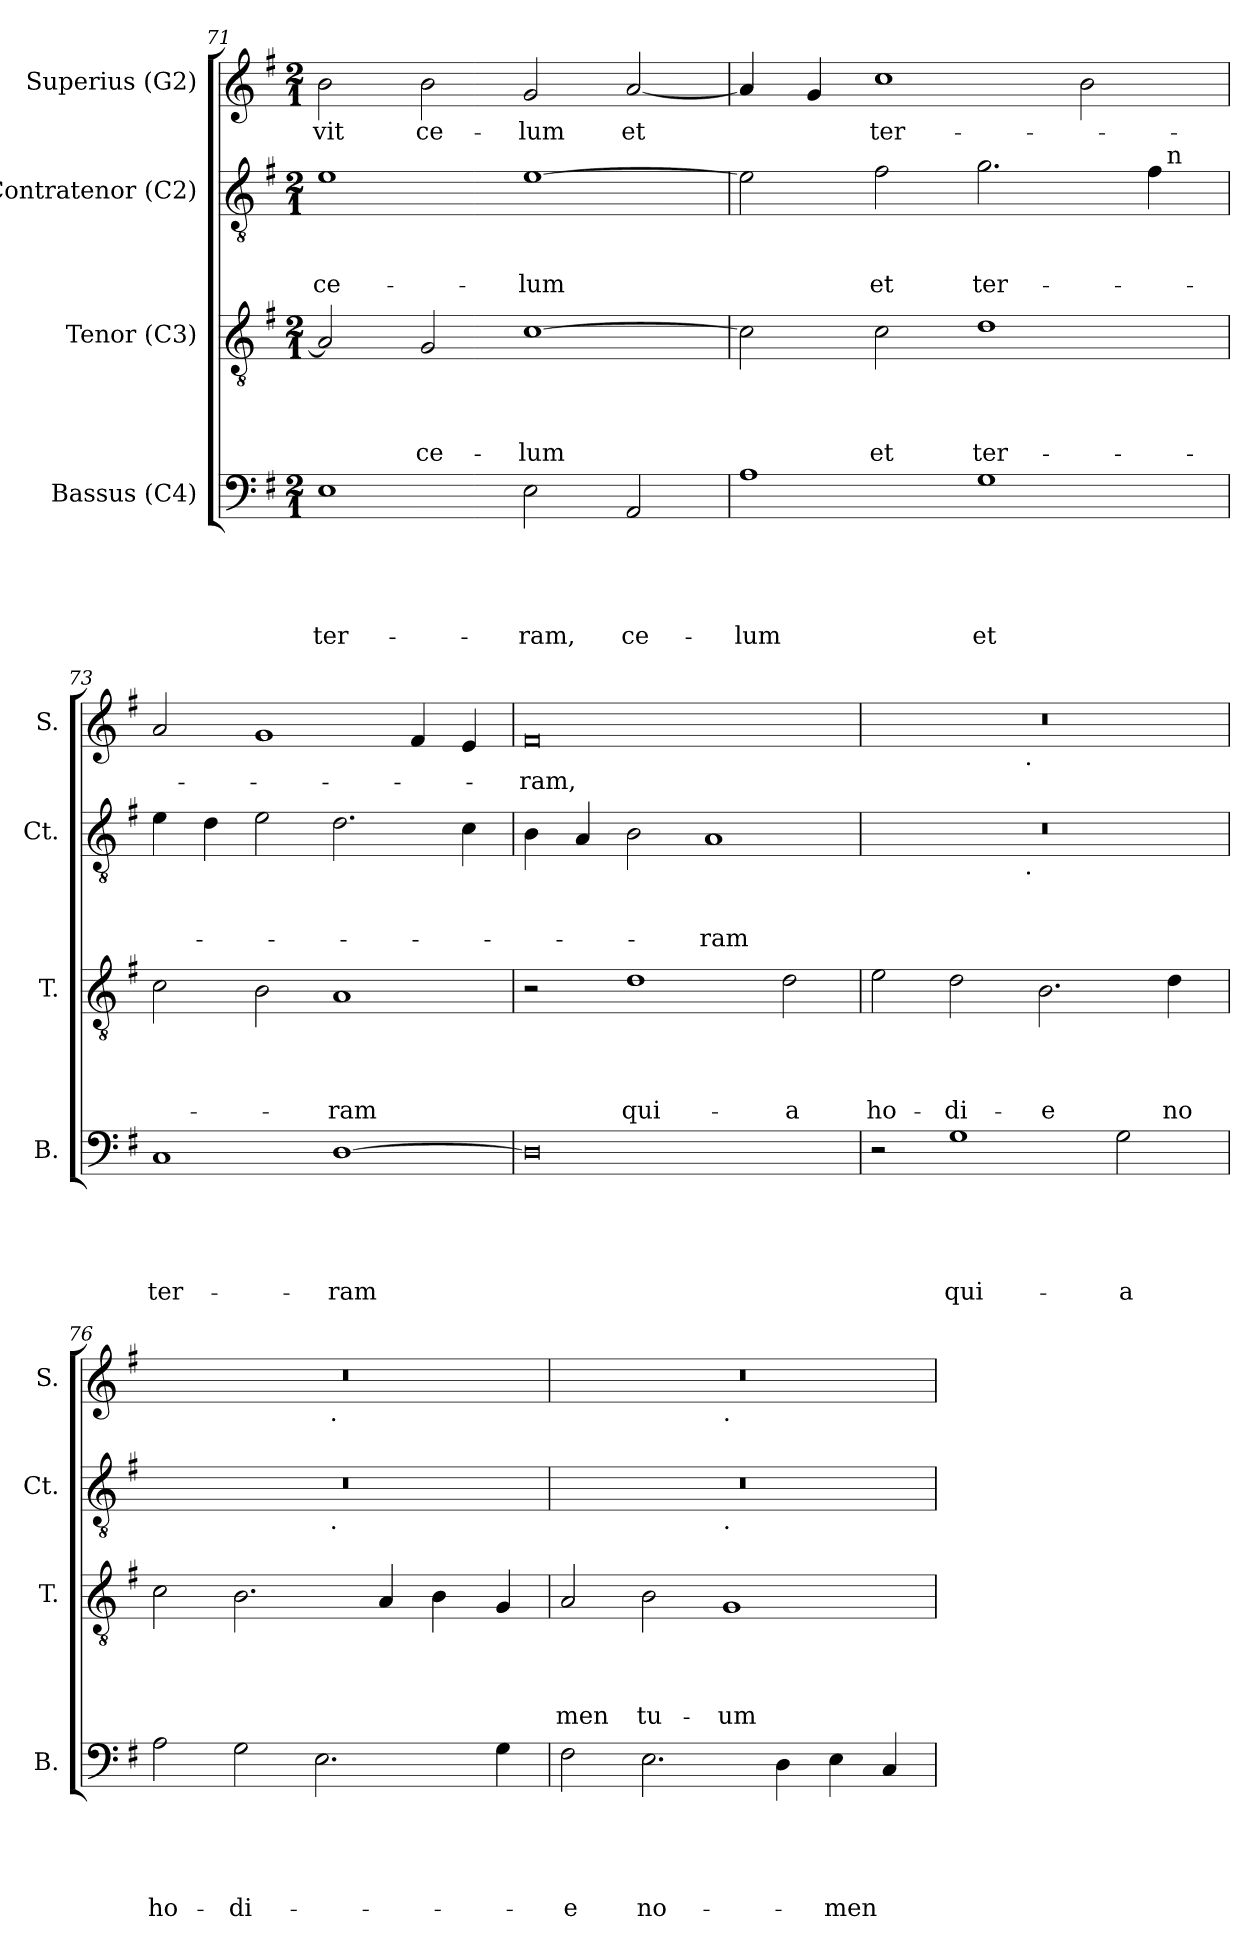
**kern	**text	**text	**text	**text	**text	**kern	**text	**text	**text	**text	**kern	**text	**text	**text	**kern	**text
*part4	*part4	*part4	*part4	*part4	*part4	*part3	*part3	*part3	*part3	*part3	*part2	*part2	*part2	*part2	*part1	*part1
*staff4	*staff4	*staff4	*staff4	*staff4	*staff4	*staff3	*staff3	*staff3	*staff3	*staff3	*staff2	*staff2	*staff2	*staff2	*staff1	*staff1
*I"Bassus (C4)	*	*	*	*	*	*I"Tenor (C3)	*	*	*	*	*I"Contratenor (C2)	*	*	*	*I"Superius (G2)	*
*I'B.	*	*	*	*	*	*I'T.	*	*	*	*	*I'Ct.	*	*	*	*I'S.	*
*clefF4	*	*	*	*	*	*clefGv2	*	*	*	*	*clefGv2	*	*	*	*clefG2	*
*k[f#]	*	*	*	*	*	*k[f#]	*	*	*	*	*k[f#]	*	*	*	*k[f#]	*
*G:	*	*	*	*	*	*G:	*	*	*	*	*G:	*	*	*	*G:	*
*M2/1	*	*	*	*	*	*M2/1	*	*	*	*	*M2/1	*	*	*	*M2/1	*
=71	=71	=71	=71	=71	=71	=71	=71	=71	=71	=71	=71	=71	=71	=71	=71	=71
!	!	!	!	!	!LO:LY:b	!	!	!	!	!	!	!	!	!LO:LY:b	!	!LO:LY:b
1E	.	.	.	.	ter-	2A/]	.	.	.	.	1e	.	.	ce-	2b\	-vit
!	!	!	!	!	!	!	!	!	!	!LO:LY:b	!	!	!	!	!	!LO:LY:b
.	.	.	.	.	.	2G/	.	.	.	ce-	.	.	.	.	2b\	ce-
!	!	!	!	!	!LO:LY:b	!	!	!	!	!LO:LY:b	!	!	!	!LO:LY:b	!	!LO:LY:b
2E\	.	.	.	.	-ram,	[<1c	.	.	.	-lum	[<1e	.	.	-lum	2g/	-lum
!	!	!	!	!	!LO:LY:b	!	!	!	!	!	!	!	!	!	!	!LO:LY:b
2AA/	.	.	.	.	ce-	.	.	.	.	.	.	.	.	.	[<2a/	et
!!LO:LB:g=z
=72	=72	=72	=72	=72	=72	=72	=72	=72	=72	=72	=72	=72	=72	=72	=72	=72
!	!	!	!	!	!LO:LY:b	!	!	!	!	!	!	!	!	!	!	!
*	*	*	*	*	*	*	*	*	*	*	*^	*	*	*	*	*
1A	.	.	.	.	-lum	2c\]	.	.	.	.	2e\]	1ryy	.	.	.	4a/]	.
.	.	.	.	.	.	.	.	.	.	.	.	.	.	.	.	4g/	.
!	!	!	!	!	!	!	!	!	!	!LO:LY:b	!	!	!	!	!LO:LY:b	!	!LO:LY:b
.	.	.	.	.	.	2c\	.	.	.	et	2f#\	.	.	.	et	1cc	ter-
!	!	!	!	!	!LO:LY:b	!	!	!	!	!LO:LY:b	!	!	!	!	!LO:LY:b	!	!
1G	.	.	.	.	et	1d	.	.	.	ter-	2.g\	2ryy	.	.	ter-	.	.
.	.	.	.	.	.	.	.	.	.	.	.	4ryy	.	.	.	2b\	.
.	.	.	.	.	.	.	.	.	.	.	4f#\	32ryy	.	.	.	.	.
!	!	!	!	!	!	!	!	!	!	!	!	!LO:TX:a:t=n	!	!	!	!	!
.	.	.	.	.	.	.	.	.	.	.	.	8..ryy	.	.	.	.	.
=73	=73	=73	=73	=73	=73	=73	=73	=73	=73	=73	=73	=73	=73	=73	=73	=73	=73
!	!	!	!	!	!LO:LY:b	!	!	!	!	!	!	!	!	!	!	!	!
*	*	*	*	*	*	*	*	*	*	*	*v	*v	*	*	*	*	*
1C	.	.	.	.	ter-	2c\	.	.	.	.	4e\	.	.	.	2a/	.
.	.	.	.	.	.	.	.	.	.	.	4d\	.	.	.	.	.
.	.	.	.	.	.	2B\	.	.	.	.	2e\	.	.	.	1g	.
!	!	!	!	!	!LO:LY:b	!	!	!	!	!LO:LY:b	!	!	!	!	!	!
[>1D	.	.	.	.	-ram	1A	.	.	.	-ram	2.d\	.	.	.	.	.
.	.	.	.	.	.	.	.	.	.	.	.	.	.	.	4f#/	.
.	.	.	.	.	.	.	.	.	.	.	4c\	.	.	.	4e/	.
=74	=74	=74	=74	=74	=74	=74	=74	=74	=74	=74	=74	=74	=74	=74	=74	=74
!	!	!	!	!	!	!	!	!	!	!	!	!	!	!	!	!LO:LY:b
0D]	.	.	.	.	.	2r	.	.	.	.	4B\	.	.	.	0f#	-ram,
.	.	.	.	.	.	.	.	.	.	.	4A/	.	.	.	.	.
!	!	!	!	!	!	!	!	!	!	!LO:LY:b	!	!	!	!	!	!
.	.	.	.	.	.	1d	.	.	.	qui-	2B\	.	.	.	.	.
!	!	!	!	!	!	!	!	!	!	!	!	!	!	!LO:LY:b	!	!
.	.	.	.	.	.	.	.	.	.	.	1A	.	.	-ram	.	.
!	!	!	!	!	!	!	!	!	!	!LO:LY:b	!	!	!	!	!	!
.	.	.	.	.	.	2d\	.	.	.	-a	.	.	.	.	.	.
=75	=75	=75	=75	=75	=75	=75	=75	=75	=75	=75	=75	=75	=75	=75	=75	=75
!	!	!	!	!	!	!	!	!	!	!LO:LY:b	!	!	!	!	!	!
*	*	*	*	*	*	*	*	*	*	*	*^	*	*	*	*^	*
2r	.	.	.	.	.	2e\	.	.	.	ho-	0r	2ryy	.	.	.	0r	2ryy	.
!	!	!	!	!	!LO:LY:b	!	!	!	!	!LO:LY:b	!	!	!	!	!	!	!	!
1G	.	.	.	.	qui-	2d\	.	.	.	-di-	.	4...ryy	.	.	.	.	4...ryy	.
!	!	!	!	!	!	!	!	!	!	!	!	!	!	!	!	!	!LO:TX:b:t=.	!
!	!	!	!	!	!	!	!	!	!	!	!	!LO:TX:b:t=.	!	!	!	!	!	!
.	.	.	.	.	.	.	.	.	.	.	.	1ryy	.	.	.	.	1ryy	.
!	!	!	!	!	!	!	!	!	!	!LO:LY:b	!	!	!	!	!	!	!	!
.	.	.	.	.	.	2.B\	.	.	.	-e	.	.	.	.	.	.	.	.
!	!	!	!	!	!LO:LY:b	!	!	!	!	!	!	!	!	!	!	!	!	!
2G\	.	.	.	.	-a	.	.	.	.	.	.	.	.	.	.	.	.	.
!	!	!	!	!	!	!	!	!	!	!LO:LY:b	!	!	!	!	!	!	!	!
.	.	.	.	.	.	4d\	.	.	.	no	.	.	.	.	.	.	.	.
.	.	.	.	.	.	.	.	.	.	.	.	32ryy	.	.	.	.	32ryy	.
!!LO:LB:g=z	!!
=76	=76	=76	=76	=76	=76	=76	=76	=76	=76	=76	=76	=76	=76	=76	=76	=76	=76	=76
!	!	!	!	!	!LO:LY:b	!	!	!	!	!	!	!	!	!	!	!	!	!
2A\	.	.	.	.	ho-	2c\	.	.	.	.	0r	1ryy	.	.	.	0r	1ryy	.
!	!	!	!	!	!LO:LY:b	!	!	!	!	!	!	!	!	!	!	!	!	!
2G\	.	.	.	.	-di-	2.B\	.	.	.	.	.	.	.	.	.	.	.	.
2.E\	.	.	.	.	.	.	.	.	.	.	.	32ryy	.	.	.	.	32ryy	.
!	!	!	!	!	!	!	!	!	!	!	!	!	!	!	!	!	!LO:TX:b:t=.	!
!	!	!	!	!	!	!	!	!	!	!	!	!LO:TX:b:t=.	!	!	!	!	!	!
.	.	.	.	.	.	.	.	.	.	.	.	2ryy	.	.	.	.	2ryy	.
.	.	.	.	.	.	4A/	.	.	.	.	.	.	.	.	.	.	.	.
.	.	.	.	.	.	4B\	.	.	.	.	.	.	.	.	.	.	.	.
.	.	.	.	.	.	.	.	.	.	.	.	4...ryy	.	.	.	.	4...ryy	.
4G\	.	.	.	.	.	4G/	.	.	.	.	.	.	.	.	.	.	.	.
=77	=77	=77	=77	=77	=77	=77	=77	=77	=77	=77	=77	=77	=77	=77	=77	=77	=77	=77
!	!	!	!	!	!LO:LY:b	!	!	!	!	!LO:LY:b	!	!	!	!	!	!	!	!
2F#\	.	.	.	.	-e	2A/	.	.	.	men	0r	1ryy	.	.	.	0r	1ryy	.
!	!	!	!	!	!LO:LY:b	!	!	!	!	!LO:LY:b	!	!	!	!	!	!	!	!
2.E\	.	.	.	.	no-	2B\	.	.	.	tu-	.	.	.	.	.	.	.	.
!	!	!	!	!	!	!	!	!	!	!	!	!	!	!	!	!	!LO:TX:b:t=.	!
!	!	!	!	!	!	!	!	!	!	!	!	!LO:TX:b:t=.	!	!	!	!	!	!
!	!	!	!	!	!	!	!	!	!	!LO:LY:b	!	!	!	!	!	!	!	!
.	.	.	.	.	.	1G	.	.	.	-um	.	1ryy	.	.	.	.	1ryy	.
4D\	.	.	.	.	.	.	.	.	.	.	.	.	.	.	.	.	.	.
!	!	!	!	!	!LO:LY:b	!	!	!	!	!	!	!	!	!	!	!	!	!
4E\	.	.	.	.	-men	.	.	.	.	.	.	.	.	.	.	.	.	.
4C/	.	.	.	.	.	.	.	.	.	.	.	.	.	.	.	.	.	.
*	*	*	*	*	*	*	*	*	*	*	*v	*v	*	*	*	*	*	*
*	*	*	*	*	*	*	*	*	*	*	*	*	*	*	*v	*v	*
=	=	=	=	=	=	=	=	=	=	=	=	=	=	=	=	=
*-	*-	*-	*-	*-	*-	*-	*-	*-	*-	*-	*-	*-	*-	*-	*-	*-
